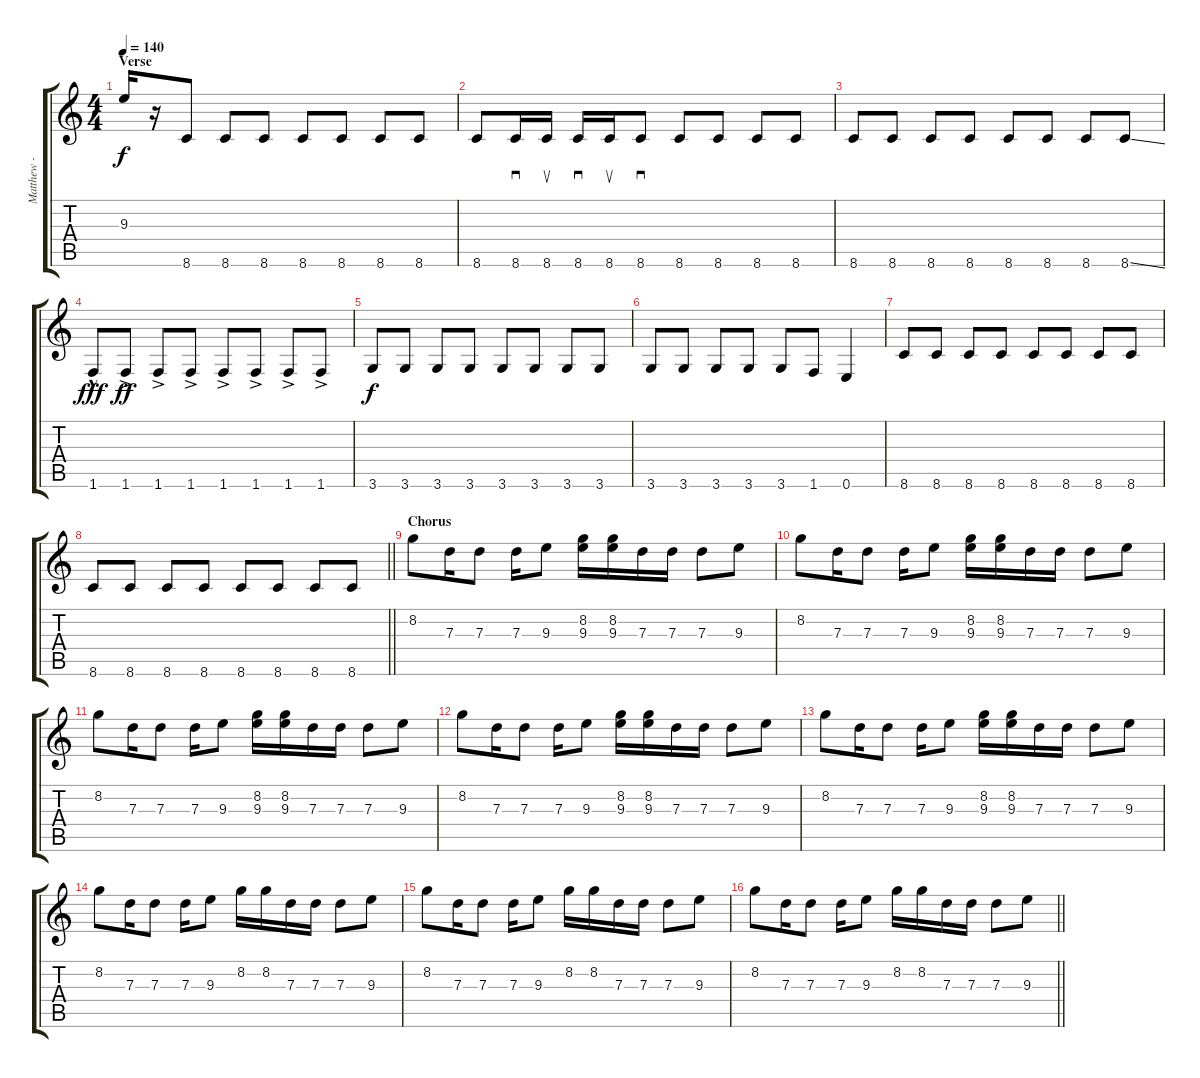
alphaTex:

\track ("Matthew - Guitar MIDI " "Matthew - ") {instrument distortionguitar}
\staff {score tabs}
\tuning (E4 B3 G3 D3 A2 E2) {hide}
\ts (4 4)
\section ("" "Verse ")
\tempo 140
\clef g2
\ks c
9.3{t}.16{dy f} r.16 8.6.8{volume 10 instrument electricguitarmuted} 8.6.8 8.6.8{volume 11} 8.6.8 8.6.8{volume 13} 8.6.8 8.6.8 |
8.6.8 8.6.16{sd} 8.6.16{su} 8.6.16{sd} 8.6.16{su} 8.6.8{sd} 8.6.8 8.6.8 8.6.8 8.6.8 |
8.6.8 8.6.8 8.6.8 8.6.8 8.6.8 8.6.8 8.6.8 8.6{ss}.8 |
1.6{hac}.8{dy fff} 1.6{ac}.8{dy ff} 1.6{ac}.8 1.6{ac}.8 1.6{ac}.8 1.6{ac}.8 1.6{ac}.8 1.6{ac}.8 |
3.6.8{dy f volume 10 instrument distortionguitar} 3.6.8 3.6.8{volume 12 instrument distortionguitar} 3.6.8 3.6.8{volume 13 instrument distortionguitar} 3.6.8 3.6.8 3.6.8 |
3.6.8 3.6.8 3.6.8 3.6.8 3.6.8 1.6.8 0.6.4 |
8.6.8 8.6.8 8.6.8 8.6.8 8.6.8 8.6.8 8.6.8 8.6.8 |
\barLineRight lightlight
8.6.8 8.6.8 8.6.8 8.6.8 8.6.8 8.6.8 8.6.8 8.6.8 |
\section ("" "Chorus")
8.2.8 7.3.16 7.3.8 7.3.16 9.3.8 (8.2 9.3).16 (8.2 9.3).16 7.3.16 7.3.16 7.3.8 9.3.8 |
8.2.8 7.3.16 7.3.8 7.3.16 9.3.8 (8.2 9.3).16 (8.2 9.3).16 7.3.16 7.3.16 7.3.8 9.3.8 |
8.2.8 7.3.16 7.3.8 7.3.16 9.3.8 (8.2 9.3).16 (8.2 9.3).16 7.3.16 7.3.16 7.3.8 9.3.8 |
8.2.8 7.3.16 7.3.8 7.3.16 9.3.8 (8.2 9.3).16 (8.2 9.3).16 7.3.16 7.3.16 7.3.8 9.3.8 |
8.2.8 7.3.16 7.3.8 7.3.16 9.3.8 (8.2 9.3).16 (8.2 9.3).16 7.3.16 7.3.16 7.3.8 9.3.8 |
8.2.8 7.3.16 7.3.8 7.3.16 9.3.8 8.2.16 8.2.16 7.3.16 7.3.16 7.3.8 9.3.8 |
8.2.8 7.3.16 7.3.8 7.3.16 9.3.8 8.2.16 8.2.16 7.3.16 7.3.16 7.3.8 9.3.8 |
\barLineRight lightlight
8.2.8 7.3.16 7.3.8 7.3.16 9.3.8 8.2.16 8.2.16 7.3.16 7.3.16 7.3.8 9.3.8
